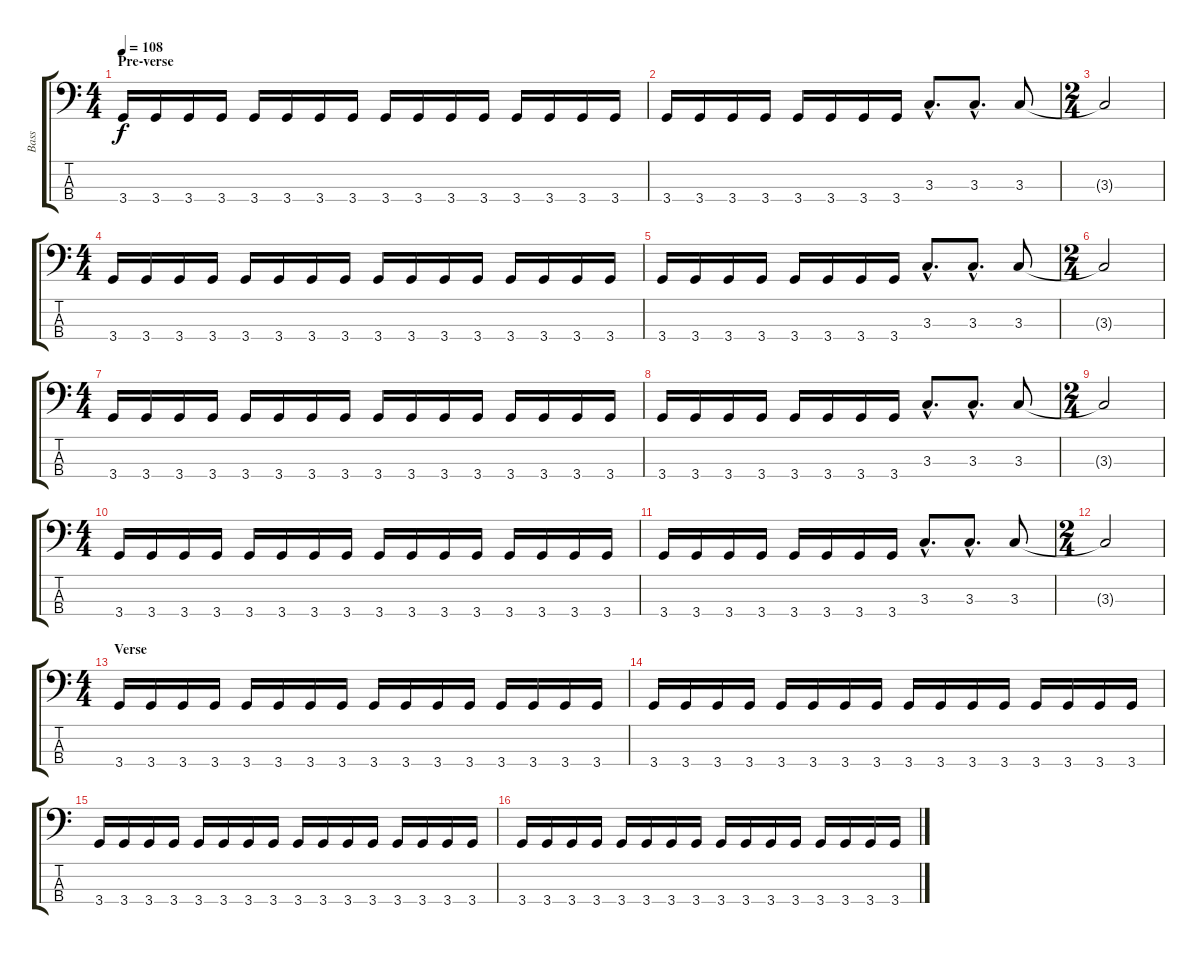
\track ("Bass" "Bass") {instrument electricbasspick}
\staff {score tabs}
\tuning (G2 D2 A1 E1) {hide}
\ts (4 4)
\section ("" "Pre-verse")
\tempo 108
\clef f4
\ks c
3.4.16{dy f} 3.4.16 3.4.16 3.4.16 3.4.16 3.4.16 3.4.16 3.4.16 3.4.16 3.4.16 3.4.16 3.4.16 3.4.16 3.4.16 3.4.16 3.4.16 |
3.4.16 3.4.16 3.4.16 3.4.16 3.4.16 3.4.16 3.4.16 3.4.16 3.3{hac}.8{d} 3.3{hac}.8{d} 3.3.8 |
\ts (2 4)
3.3{t}.2 |
\ts (4 4)
3.4.16 3.4.16 3.4.16 3.4.16 3.4.16 3.4.16 3.4.16 3.4.16 3.4.16 3.4.16 3.4.16 3.4.16 3.4.16 3.4.16 3.4.16 3.4.16 |
3.4.16 3.4.16 3.4.16 3.4.16 3.4.16 3.4.16 3.4.16 3.4.16 3.3{hac}.8{d} 3.3{hac}.8{d} 3.3.8 |
\ts (2 4)
3.3{t}.2 |
\ts (4 4)
3.4.16 3.4.16 3.4.16 3.4.16 3.4.16 3.4.16 3.4.16 3.4.16 3.4.16 3.4.16 3.4.16 3.4.16 3.4.16 3.4.16 3.4.16 3.4.16 |
3.4.16 3.4.16 3.4.16 3.4.16 3.4.16 3.4.16 3.4.16 3.4.16 3.3{hac}.8{d} 3.3{hac}.8{d} 3.3.8 |
\ts (2 4)
3.3{t}.2 |
\ts (4 4)
3.4.16 3.4.16 3.4.16 3.4.16 3.4.16 3.4.16 3.4.16 3.4.16 3.4.16 3.4.16 3.4.16 3.4.16 3.4.16 3.4.16 3.4.16 3.4.16 |
3.4.16 3.4.16 3.4.16 3.4.16 3.4.16 3.4.16 3.4.16 3.4.16 3.3{hac}.8{d} 3.3{hac}.8{d} 3.3.8 |
\ts (2 4)
3.3{t}.2 |
\ts (4 4)
\section ("" "Verse")
3.4.16 3.4.16 3.4.16 3.4.16 3.4.16 3.4.16 3.4.16 3.4.16 3.4.16 3.4.16 3.4.16 3.4.16 3.4.16 3.4.16 3.4.16 3.4.16 |
3.4.16 3.4.16 3.4.16 3.4.16 3.4.16 3.4.16 3.4.16 3.4.16 3.4.16 3.4.16 3.4.16 3.4.16 3.4.16 3.4.16 3.4.16 3.4.16 |
3.4.16 3.4.16 3.4.16 3.4.16 3.4.16 3.4.16 3.4.16 3.4.16 3.4.16 3.4.16 3.4.16 3.4.16 3.4.16 3.4.16 3.4.16 3.4.16 |
3.4.16 3.4.16 3.4.16 3.4.16 3.4.16 3.4.16 3.4.16 3.4.16 3.4.16 3.4.16 3.4.16 3.4.16 3.4.16 3.4.16 3.4.16 3.4.16
